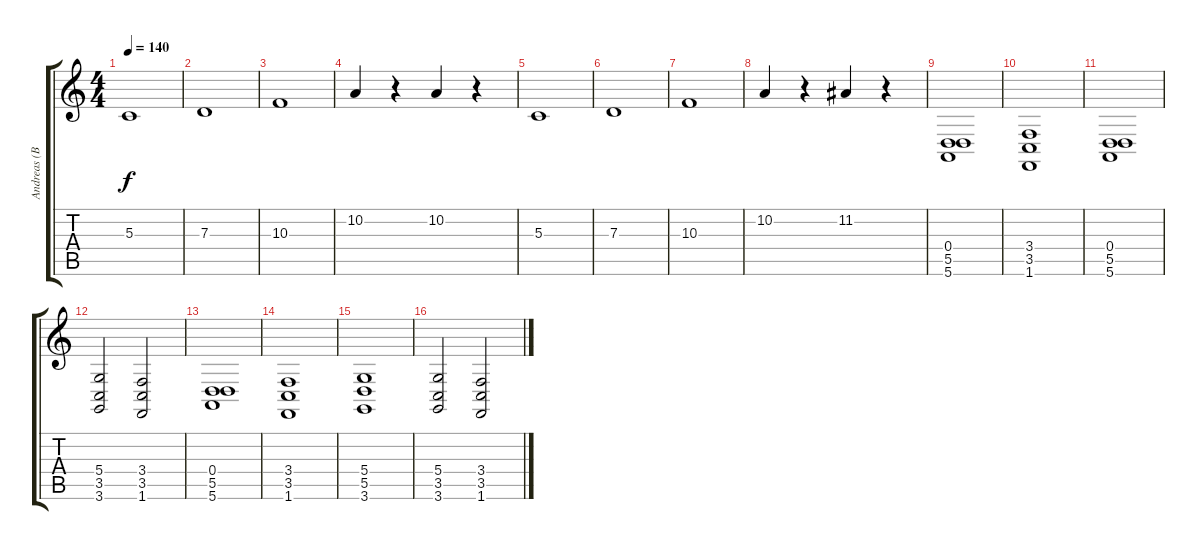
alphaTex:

\track ("Andreas (Back Keyboard)" "Andreas (B") {instrument synthstrings2}
\staff {score tabs}
\tuning (E4 B3 G3 D3 A2 E2) {hide}
\ts (4 4)
\tempo 140
\clef g2
\ks c
5.3.1{dy f} |
7.3.1 |
10.3.1 |
10.2.4 r.4 10.2.4 r.4 |
5.3.1 |
7.3.1 |
10.3.1 |
10.2.4 r.4 11.2.4 r.4 |
(0.4 5.5 5.6).1 |
(3.4 3.5 1.6).1 |
(0.4 5.5 5.6).1 |
(5.4 3.5 3.6).2 (3.4 3.5 1.6).2 |
(0.4 5.5 5.6).1 |
(3.4 3.5 1.6).1 |
(5.4 5.5 3.6).1 |
(5.4 3.5 3.6).2 (3.4 3.5 1.6).2
